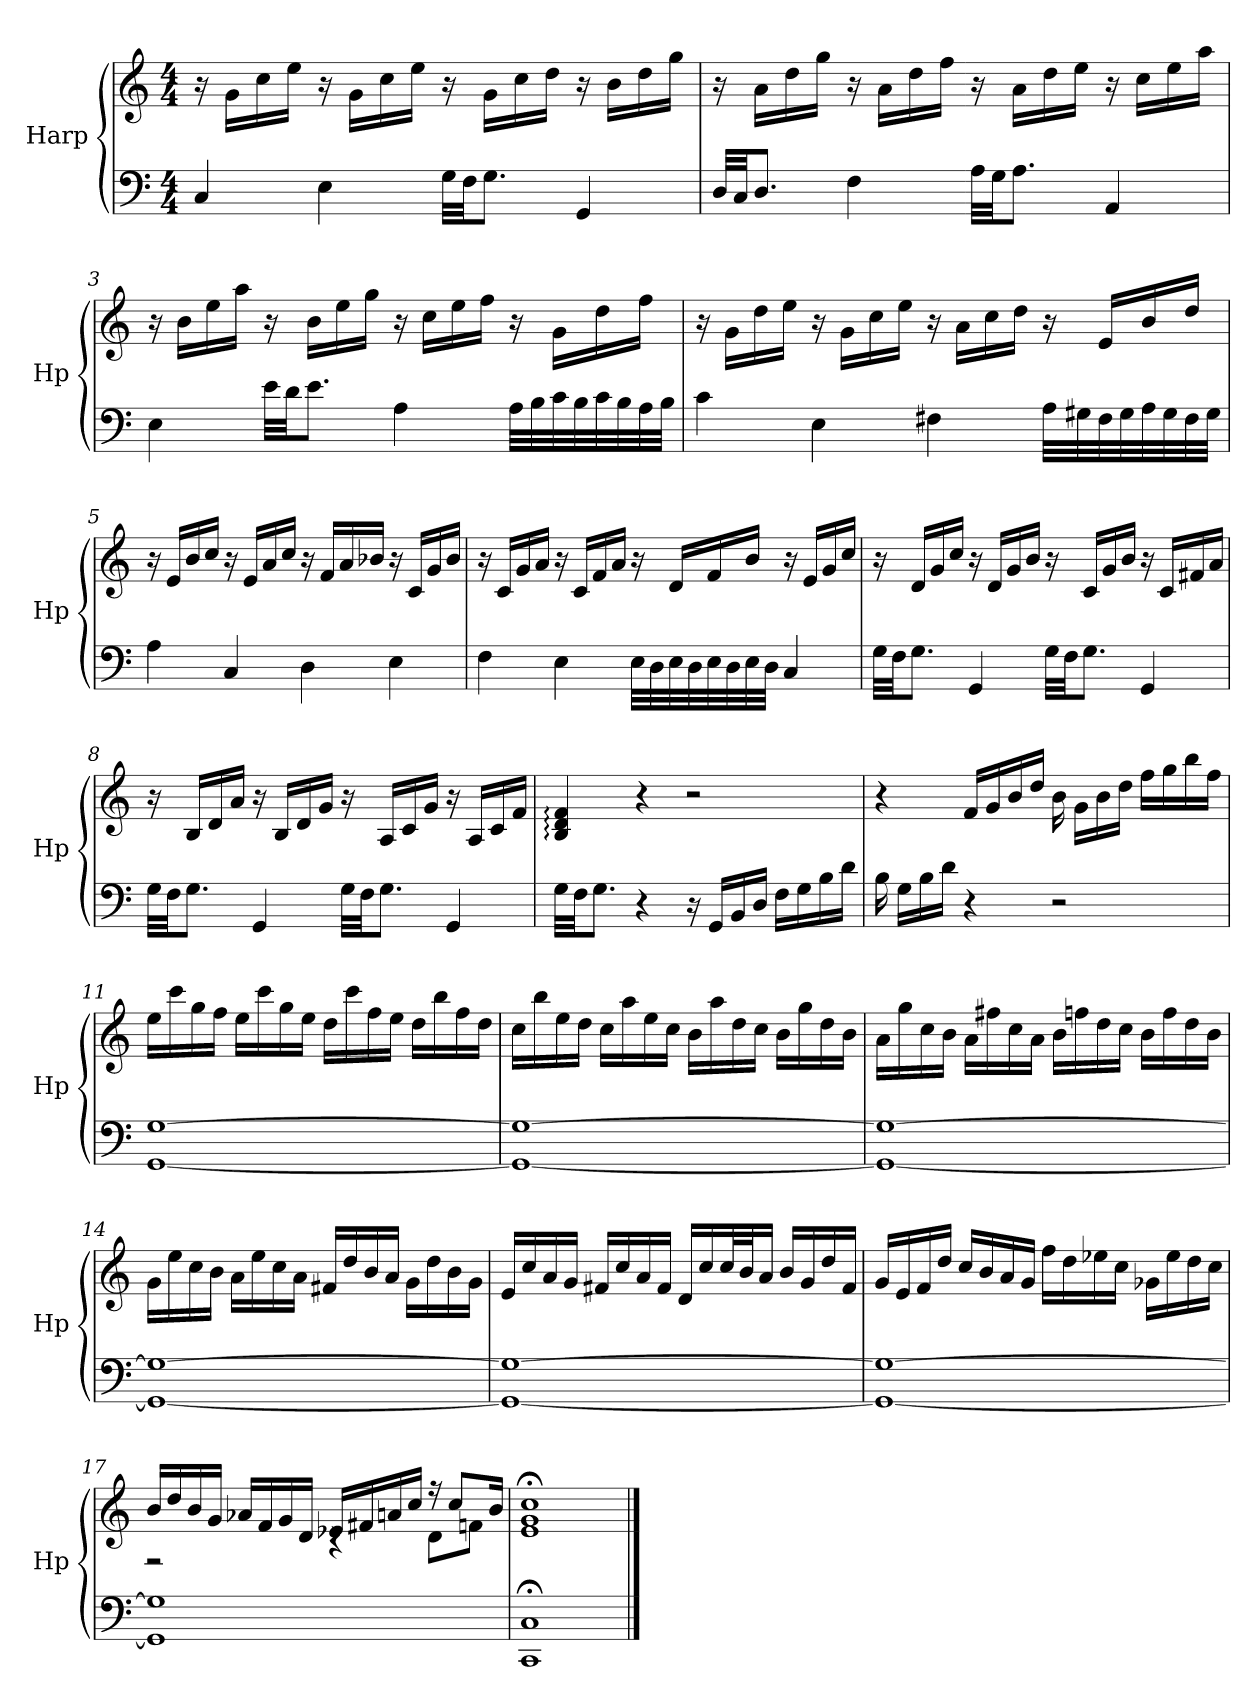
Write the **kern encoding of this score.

**kern	**kern
*part1	*part1
*staff2	*staff1
*I"Harp	*
*I'Hp	*
*clefF4	*clefG2
*k[]	*k[]
*M4/4	*M4/4
=1	=1
4C/	16r
.	16g\LL
.	16cc\
.	16ee\JJ
4E\	16r
.	16g\LL
.	16cc\
.	16ee\JJ
32G\LLL	16r
32F\JJ	.
8.G\J	16g\LL
.	16cc\
.	16dd\JJ
4GG/	16r
.	16b\LL
.	16dd\
.	16gg\JJ
=2	=2
32D/LLL	16r
32C/JJ	.
8.D/J	16a\LL
.	16dd\
.	16gg\JJ
4F\	16r
.	16a\LL
.	16dd\
.	16ff\JJ
32A\LLL	16r
32G\JJ	.
8.A\J	16a\LL
.	16dd\
.	16ee\JJ
4AA/	16r
.	16cc\LL
.	16ee\
.	16aa\JJ
!!LO:LB:g=z
=3	=3
4E\	16r
.	16b\LL
.	16ee\
.	16aa\JJ
32e\LLL	16r
32d\JJ	.
8.e\J	16b\LL
.	16ee\
.	16gg\JJ
4A\	16r
.	16cc\LL
.	16ee\
.	16ff\JJ
32A\LLL	16r
32B\	.
32c\	16g\LL
32B\	.
32c\	16dd\
32B\	.
32A\	16ff\JJ
32B\JJJ	.
=4	=4
4c\	16r
.	16g\LL
.	16dd\
.	16ee\JJ
4E\	16r
.	16g\LL
.	16cc\
.	16ee\JJ
4F#X\	16r
.	16a\LL
.	16cc\
.	16dd\JJ
32A\LLL	16r
32G#X\	.
32F#\	16e/LL
32G#\	.
32A\	16b/
32G#\	.
32F#\	16dd/JJ
32G#\JJJ	.
!!LO:LB:g=z
=5	=5
4A\	16r
.	16e/LL
.	16b/
.	16cc/JJ
4C/	16r
.	16e/LL
.	16a/
.	16cc/JJ
4D\	16r
.	16f/LL
.	16a/
.	16b-X/JJ
4E\	16r
.	16c/LL
.	16g/
.	16b-/JJ
=6	=6
4F\	16r
.	16c/LL
.	16g/
.	16a/JJ
4E\	16r
.	16c/LL
.	16f/
.	16a/JJ
32E\LLL	16r
32D\	.
32E\	16d/LL
32D\	.
32E\	16f/
32D\	.
32E\	16b/JJ
32D\JJJ	.
4C/	16r
.	16e/LL
.	16g/
.	16cc/JJ
!!LO:LB:g=z
=7	=7
32G\LLL	16r
32F\JJ	.
8.G\J	16d/LL
.	16g/
.	16cc/JJ
4GG/	16r
.	16d/LL
.	16g/
.	16b/JJ
32G\LLL	16r
32F\JJ	.
8.G\J	16c/LL
.	16g/
.	16b/JJ
4GG/	16r
.	16c/LL
.	16f#X/
.	16a/JJ
=8	=8
32G\LLL	16r
32F\JJ	.
8.G\J	16B/LL
.	16d/
.	16a/JJ
4GG/	16r
.	16B/LL
.	16d/
.	16g/JJ
32G\LLL	16r
32F\JJ	.
8.G\J	16A/LL
.	16c/
.	16g/JJ
4GG/	16r
.	16A/LL
.	16c/
.	16f/JJ
!!LO:LB:g=z
=9	=9
32G\LLL	4B/: 4d/: 4f/:
32F\JJ	.
8.G\J	.
4r	4r
16r	2r
16GG/LL	.
16BB/	.
16D/JJ	.
16F\LL	.
16G\	.
16B\	.
16d\JJ	.
=10	=10
16B\	4r
16G\LL	.
16B\	.
16d\JJ	.
4r	16f/LL
.	16g/
.	16b/
.	16dd/JJ
2r	16b\
.	16g\LL
.	16b\
.	16dd\JJ
.	16ff\LL
.	16gg\
.	16bb\
.	16ff\JJ
=11	=11
[1GG [1G	16ee\LL
.	16ccc\
.	16gg\
.	16ff\JJ
.	16ee\LL
.	16ccc\
.	16gg\
.	16ee\JJ
.	16dd\LL
.	16ccc\
.	16ff\
.	16ee\JJ
.	16dd\LL
.	16bb\
.	16ff\
.	16dd\JJ
!!LO:PB:g=z
=12	=12
1GG_ 1G_	16cc\LL
.	16bb\
.	16ee\
.	16dd\JJ
.	16cc\LL
.	16aa\
.	16ee\
.	16cc\JJ
.	16b\LL
.	16aa\
.	16dd\
.	16cc\JJ
.	16b\LL
.	16gg\
.	16dd\
.	16b\JJ
=13	=13
1GG_ 1G_	16a\LL
.	16gg\
.	16cc\
.	16b\JJ
.	16a\LL
.	16ff#X\
.	16cc\
.	16a\JJ
.	16b\LL
.	16ffn\
.	16dd\
.	16cc\JJ
.	16b\LL
.	16ff\
.	16dd\
.	16b\JJ
!!LO:LB:g=z
=14	=14
1GG_ 1G_	16g\LL
.	16ee\
.	16cc\
.	16b\JJ
.	16a\LL
.	16ee\
.	16cc\
.	16a\JJ
.	16f#X/LL
.	16dd/
.	16b/
.	16a/JJ
.	16g\LL
.	16dd\
.	16b\
.	16g\JJ
=15	=15
1GG_ 1G_	16e/LL
.	16cc/
.	16a/
.	16g/JJ
.	16f#X/LL
.	16cc/
.	16a/
.	16f#/JJ
.	16d/LL
.	16cc/
.	32cc/L
.	32b/J
.	16a/JJ
.	16b/LL
.	16g/
.	16dd/
.	16f#/JJ
!!LO:LB:g=z
=16	=16
1GG_ 1G_	16g/LL
.	16e/
.	16f/
.	16dd/JJ
.	16cc/LL
.	16b/
.	16a/
.	16g/JJ
.	16ff\LL
.	16dd\
.	16ee-X\
.	16cc\JJ
.	16g-X\LL
.	16ee-\
.	16dd\
.	16cc\JJ
=17	=17
*	*^
1GG] 1G]	16b/LL	2r
.	16dd/	.
.	16b/	.
.	16g/JJ	.
.	16a-X/LL	.
.	16f/	.
.	16g/	.
.	16d/JJ	.
.	16e-X/LL	4rc
.	16f#X/	.
.	16an/	.
.	16cc/JJ	.
.	16r	8d\L
.	8cc/L	.
.	.	8fn\J
.	16b/Jk	.
*	*v	*v
=18	=18
1CC;< 1C;<	1e;< 1g;< 1cc;<
==	==
*-	*-
